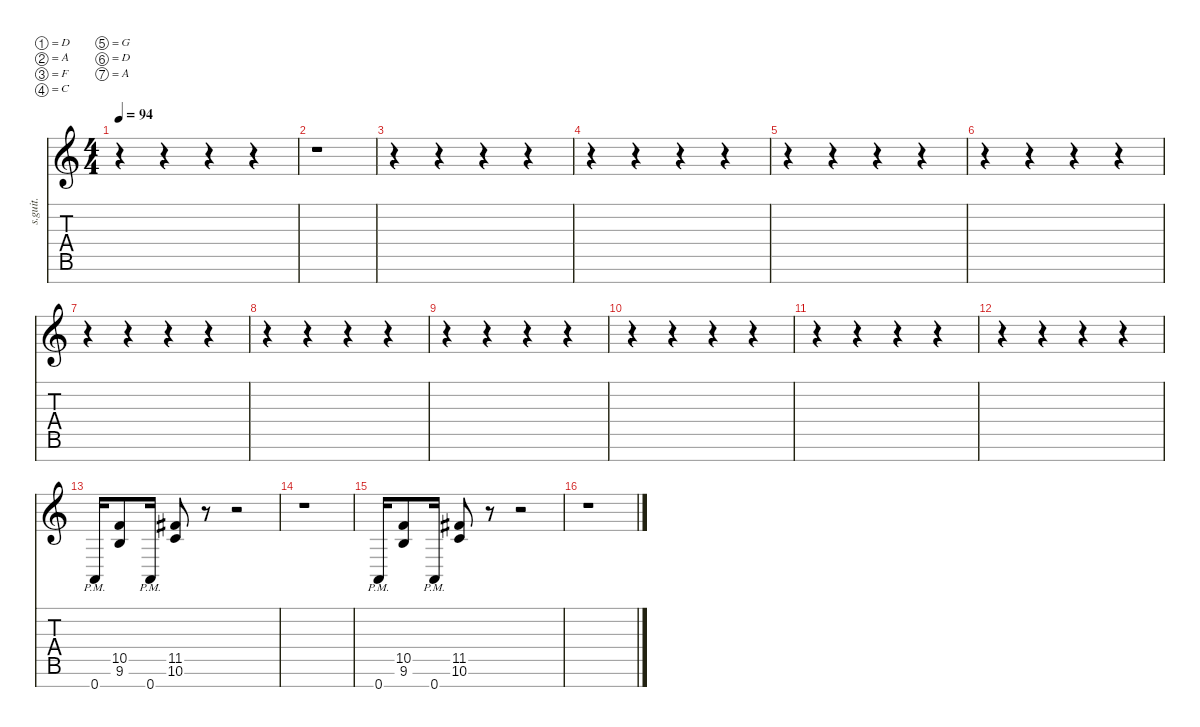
\defaultSystemsLayout 4
\hideDynamics
\bracketExtendMode nobrackets
\track ("Brian \"Head\" Welch" "s.guit.") {instrument distortionguitar}
\staff {score tabs}
\tuning (D4 A3 F3 C3 G2 D2 A1)
\ts (4 4)
\beaming (8 2 2 2 2)
\tempo 94
\clef g2
\ks c
r.4{dy f instrument distortionguitar} r.4 r.4 r.4 |
r.1 |
r.4 r.4 r.4 r.4 |
r.4 r.4 r.4 r.4 |
r.4 r.4 r.4 r.4 |
r.4 r.4 r.4 r.4 |
r.4 r.4 r.4 r.4 |
r.4 r.4 r.4 r.4 |
r.4 r.4 r.4 r.4 |
r.4 r.4 r.4 r.4 |
r.4 r.4 r.4 r.4 |
r.4 r.4 r.4 r.4 |
0.7{pm}.16 (10.5 9.6).8 0.7{pm}.16 (11.5{acc #} 10.6).8 r.8 r.2 |
r.1 |
0.7{pm}.16 (10.5 9.6).8 0.7{pm}.16 (11.5{acc #} 10.6).8 r.8 r.2 |
r.1
